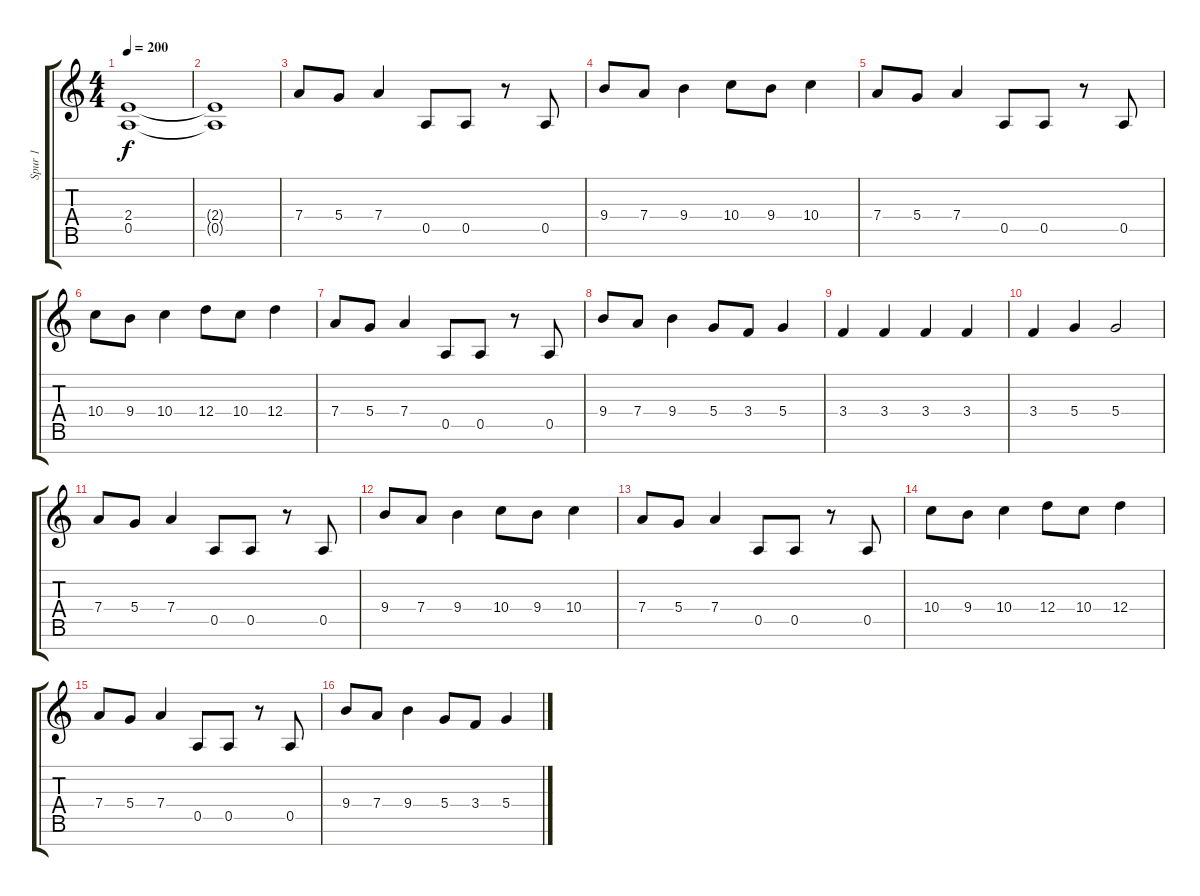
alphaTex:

\track ("Spur 1" "Spur 1") {instrument acousticguitarsteel}
\staff {score tabs}
\tuning (E4 B3 G3 D3 A2 E2 B1) {hide}
\ts (4 4)
\tempo 200
\clef g2
\ks c
(2.4 0.5).1{dy f} |
(2.4{t} 0.5{t}).1 |
7.4.8 5.4.8 7.4.4 0.5.8 0.5.8 r.8 0.5.8 |
9.4.8 7.4.8 9.4.4 10.4.8 9.4.8 10.4.4 |
7.4.8 5.4.8 7.4.4 0.5.8 0.5.8 r.8 0.5.8 |
10.4.8 9.4.8 10.4.4 12.4.8 10.4.8 12.4.4 |
7.4.8 5.4.8 7.4.4 0.5.8 0.5.8 r.8 0.5.8 |
9.4.8 7.4.8 9.4.4 5.4.8 3.4.8 5.4.4 |
3.4.4 3.4.4 3.4.4 3.4.4 |
3.4.4 5.4.4 5.4.2 |
7.4.8 5.4.8 7.4.4 0.5.8 0.5.8 r.8 0.5.8 |
9.4.8 7.4.8 9.4.4 10.4.8 9.4.8 10.4.4 |
7.4.8 5.4.8 7.4.4 0.5.8 0.5.8 r.8 0.5.8 |
10.4.8 9.4.8 10.4.4 12.4.8 10.4.8 12.4.4 |
7.4.8 5.4.8 7.4.4 0.5.8 0.5.8 r.8 0.5.8 |
9.4.8 7.4.8 9.4.4 5.4.8 3.4.8 5.4.4
